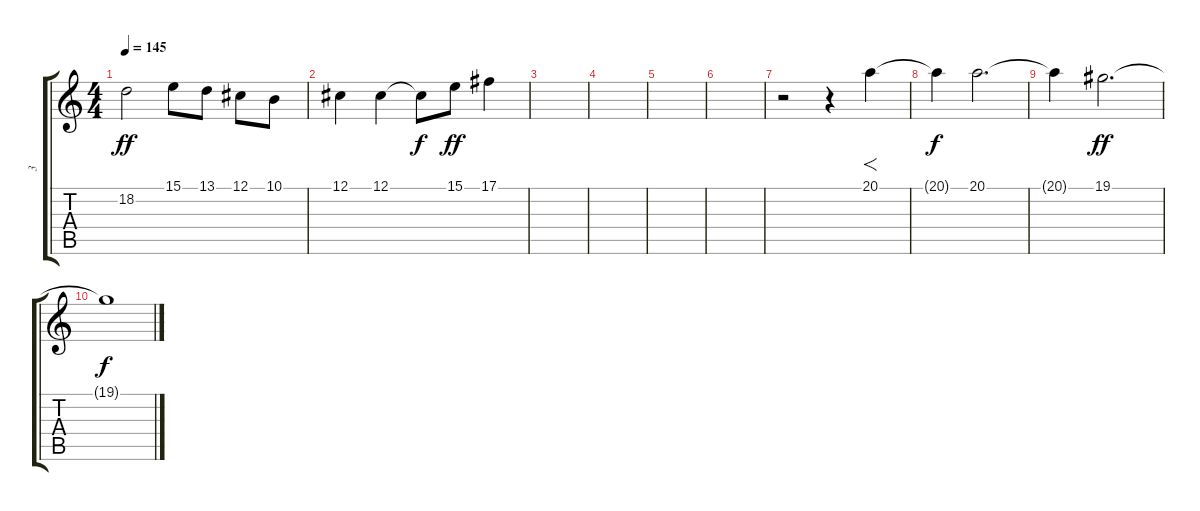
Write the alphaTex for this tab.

\track ("3" "3") {instrument tremolostrings}
\staff {score tabs}
\tuning (Db4 Ab3 E3 B2 Gb2 B1) {hide}
\ts (4 4)
\tempo 145
\clef g2
\ks c
18.2.2{dy ff} 15.1.8 13.1.8 12.1.8 10.1.8 |
12.1.4 12.1.4 12.1{t}.8{dy f} 15.1.8{dy ff} 17.1.4 |
|
|
|
|
r.2 r.4 20.1.4{f} |
20.1{t}.4{dy f} 20.1.2{d} |
20.1{t}.4 19.1.2{d dy ff} |
19.1{t}.1{dy f}
